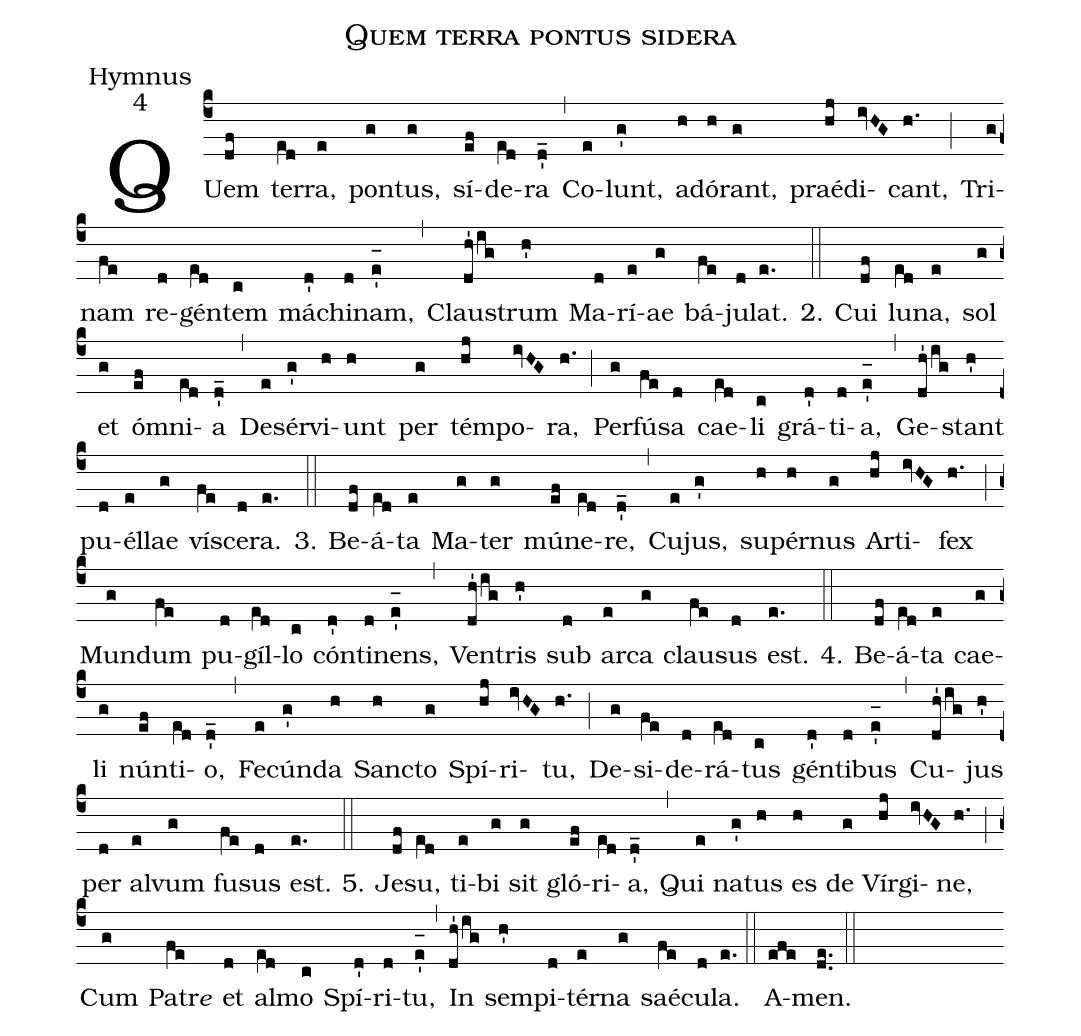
name:Quem terra pontus sidera;
office-part:Hymnus;
mode:4;
%%
(c4) QUem(df) ter(e[ll:1]d)ra,(e) pon(g)tus,(g) sí(ef)de(e[ll:1]d)ra(d'_) (,) Co(e)lunt,(g') ad(h)ó(h)rant,(g) praé(hj)di(ivHG)cant,(h.) (;) Tri(g)nam(fe) re(d)gén(e[ll:1]d)tem(c) má(d')chi(d)nam,(e'_[oh:h]) (,) Clau(dh'/ig)strum(h') Ma(d)rí(e)ae(g) bá(fe)ju(d)lat.(e.) (::)
2. C{ui}(df) lu(e[ll:1]d)na,(e) sol(g) et(g) ó(ef)mni(e[ll:1]d)a(d'_) (,) De(e)sér(g')vi(h)unt(h) per(g) tém(hj)po(ivHG)ra,(h.) (;) Per(g)fú(fe)sa(d) cae(e[ll:1]d)li(c) grá(d')ti(d)a,(e'_[oh:h]) (,) Ge(dh'/ig)stant(h') pu(d)él(e)lae(g) ví(fe)sce(d)ra.(e.) (::)
3. Be(df)á(e[ll:1]d)ta(e) Ma(g)ter(g) mú(ef)ne(e[ll:1]d)re,(d'_) (,) Cu(e)jus,(g') su(h)pér(h)nus(g) Ar(hj)ti(ivHG)fex(h.) (;) Mun(g)dum(fe) pu(d)gíl(e[ll:1]d)lo(c) cón(d')ti(d)nens,(e'_[oh:h]) (,) Ven(dh'/ig)tris(h') sub(d) ar(e)ca(g) clau(fe)sus(d) est.(e.) (::)
4. Be(df)á(e[ll:1]d)ta(e) cae(g)li(g) nún(ef)ti(e[ll:1]d)o,(d'_) (,) Fe(e)cún(g')da(h) San(h)cto(g) Spí(hj)ri(ivHG)tu,(h.) (;) De(g)si(fe)de(d)rá(e[ll:1]d)tus(c) gén(d')ti(d)bus(e'_[oh:h]) (,) Cu(dh'/ig)jus(h') per(d) al(e)vum(g) fu(fe)sus(d) est.(e.) (::)
5. Je(df)su,(e[ll:1]d) ti(e)bi(g) sit(g) gló(ef)ri(e[ll:1]d)a,(d'_) (,) Qui(e) na(g')tus(h) es(h) de(g) Vír(hj)gi(ivHG)ne,(h.) (;) Cum(g) Patr<e>e</e>(fe) et(d) al(e[ll:1]d)mo(c) Spí(d')ri(d)tu,(e'_[oh:h]) (,) In(dh'/ig) sem(h')pi(d)tér(e)na(g) saé(fe)cu(d)la.(e.) (::)
A(efe)men.(de..) (::)
